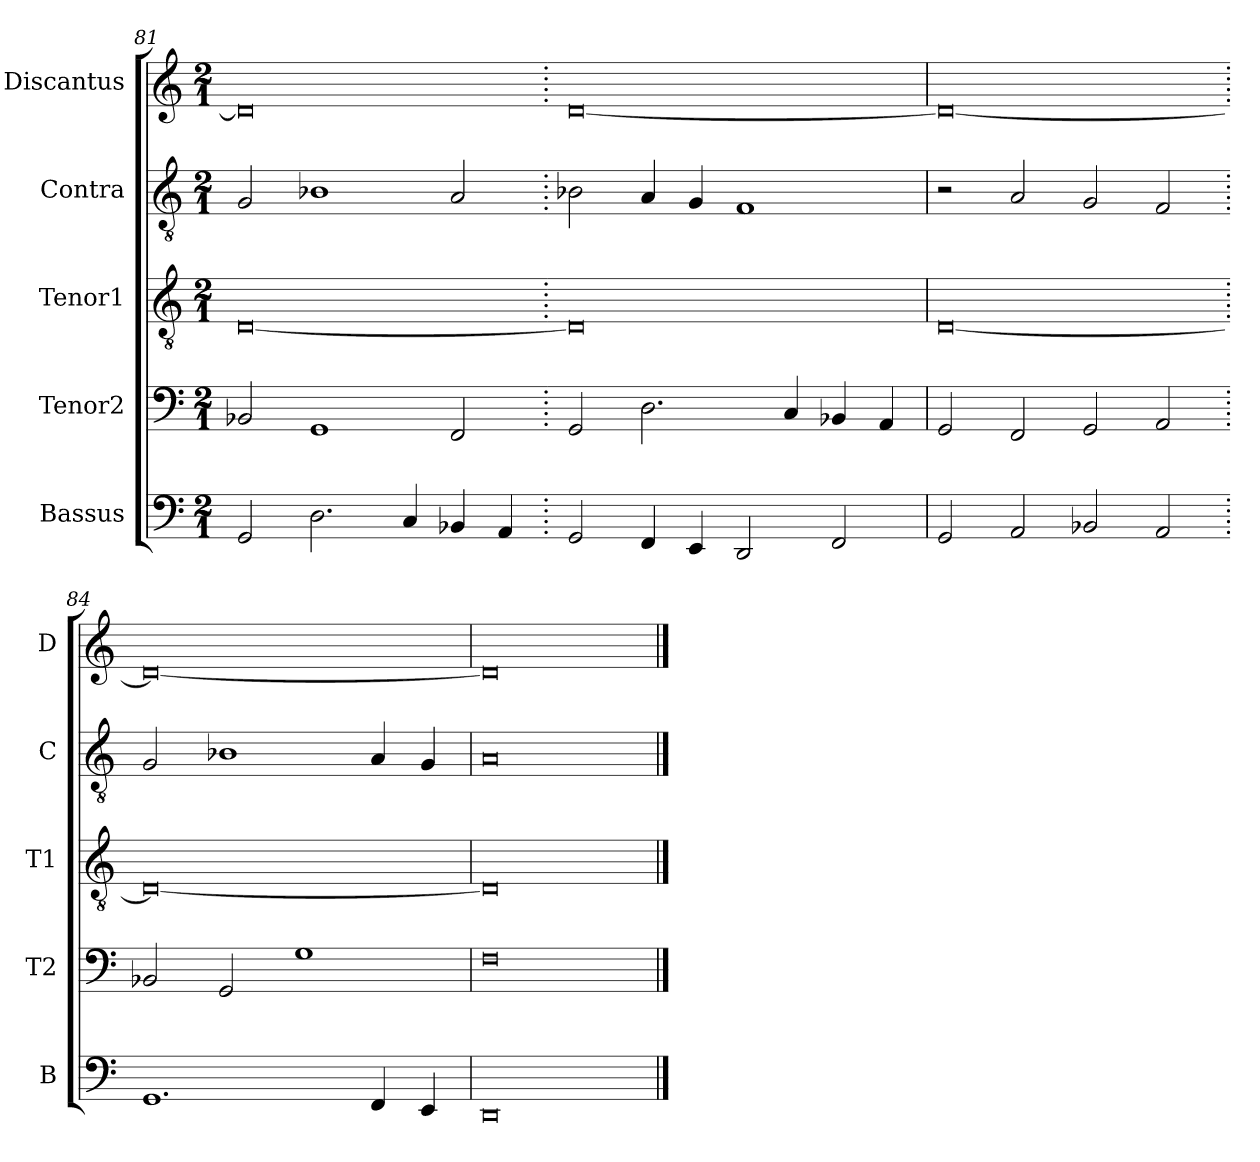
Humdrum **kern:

**kern	**kern	**kern	**kern	**kern
*part5	*part4	*part3	*part2	*part1
*staff5	*staff4	*staff3	*staff2	*staff1
*I"Bassus	*I"Tenor2	*I"Tenor1	*I"Contra	*I"Discantus
*I'B	*I'T2	*I'T1	*I'C	*I'D
*clefF4	*clefF4	*clefGv2	*clefGv2	*clefG2
*k[]	*k[]	*k[]	*k[]	*k[]
*M2/1	*M2/1	*M2/1	*M2/1	*M2/1
=81	=81	=81	=81	=81
2GG/	2BB-X/	[0D	2G/	0d]
2.D\	1GG	.	1B-X	.
4C/	.	.	.	.
4BB-X/	2FF/	.	2A/	.
4AA/	.	.	.	.
=82.	=82.	=82.	=82.	=82.
2GG/	2GG/	0D]	2B-X\	[0d
4FF/	2.D\	.	4A/	.
4EE/	.	.	4G/	.
2DD/	.	.	1F	.
.	4C/	.	.	.
2FF/	4BB-X/	.	.	.
.	4AA/	.	.	.
=83	=83	=83	=83	=83
2GG/	2GG/	[0D	2r	0d_
2AA/	2FF/	.	2A/	.
2BB-X/	2GG/	.	2G/	.
2AA/	2AA/	.	2F/	.
=84.	=84.	=84.	=84.	=84.
1.GG	2BB-X/	0D_	2G/	0d_
.	2GG/	.	1B-X	.
.	1G	.	.	.
4FF/	.	.	4A/	.
4EE/	.	.	4G/	.
=85	=85	=85	=85	=85
0DD	0F	0D]	0A	0d]
==	==	==	==	==
*-	*-	*-	*-	*-
